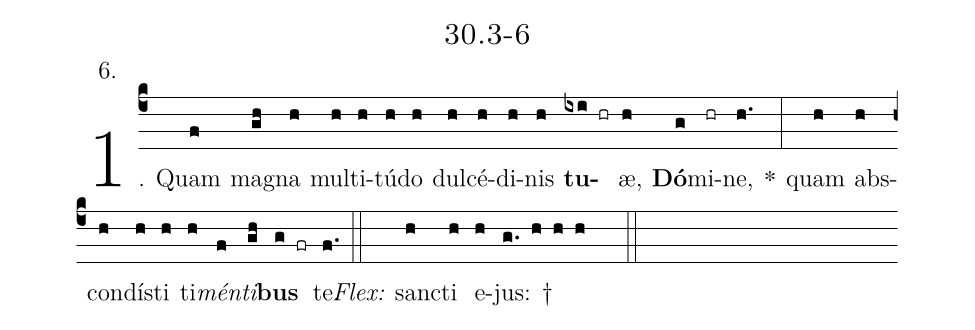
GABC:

name: 30.3-6;
annotation: 6.;
%%
(c4)1. Quam(f) ma(gh)gna(h) mul(h)ti(h)tú(h)do(h) dul(h)cé(h)di(h)nis(h) <b>tu</b>(ixi hr)æ,(h) <b>Dó</b>(g)mi(hr)ne,(h.) *(:) quam(h) abs(h)con(h)dís(h)ti(h) ti(h)<i>mén</i>(f)<i>ti</i>(gh)<b>bus</b>(g fr) te.(f.) (::)
<i>Flex:</i>()  sanc(h)ti(h) e(h)jus: †(g. h h h  ::)
